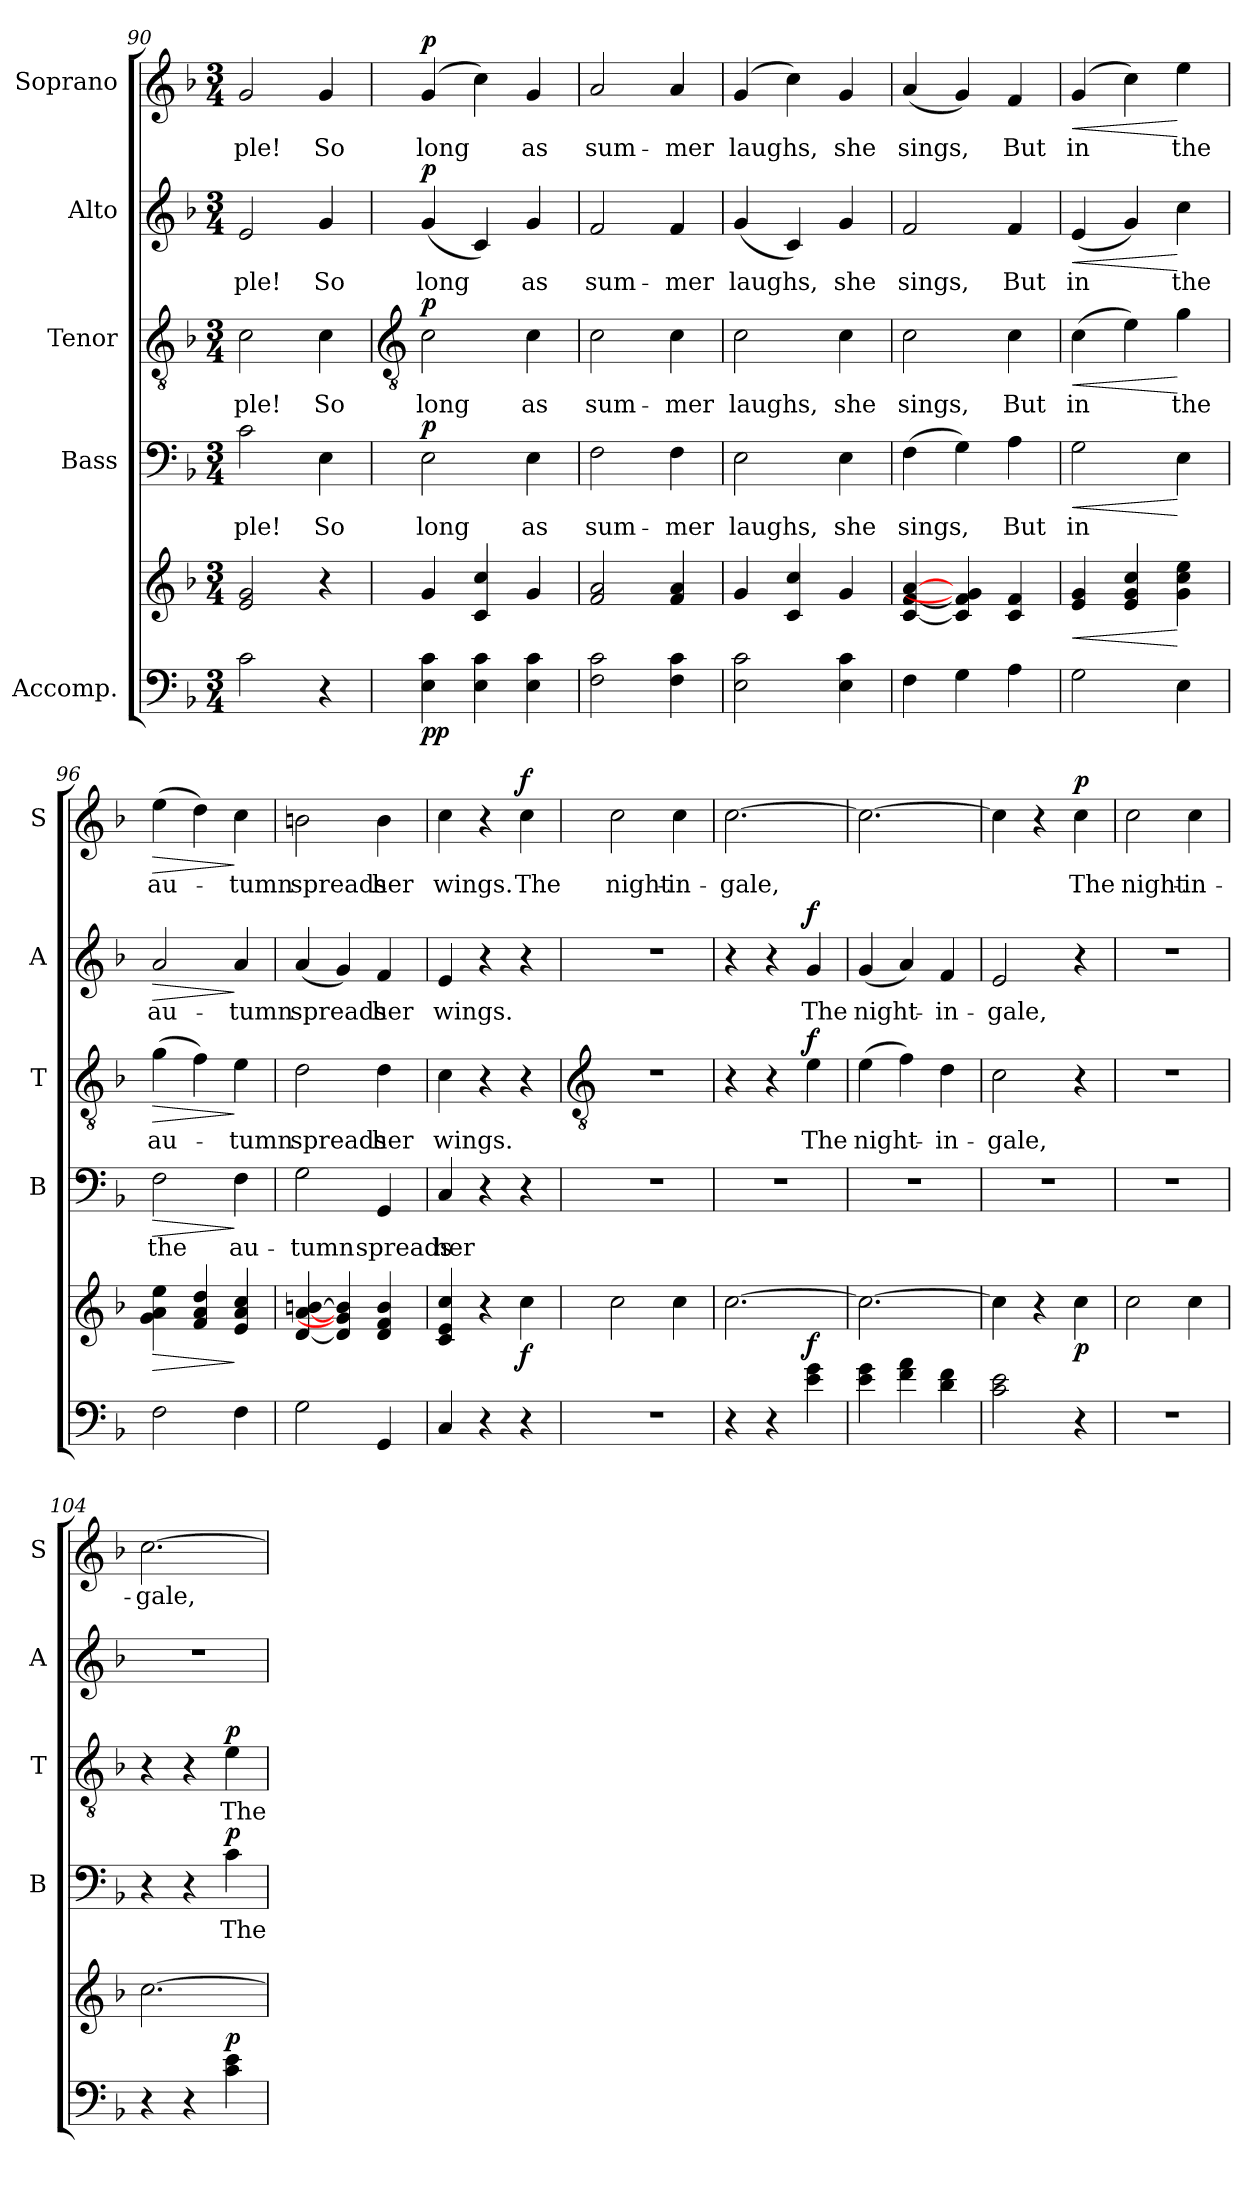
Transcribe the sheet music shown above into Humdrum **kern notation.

**kern	**kern	**dynam	**kern	**text	**dynam	**kern	**text	**dynam	**kern	**text	**dynam	**kern	**text	**dynam
*part5	*part5	*part5	*part4	*part4	*part4	*part3	*part3	*part3	*part2	*part2	*part2	*part1	*part1	*part1
*staff6	*staff5	*staff5/6	*staff4	*staff4	*staff4	*staff3	*staff3	*staff3	*staff2	*staff2	*staff2	*staff1	*staff1	*staff1
*I"Accomp.	*	*	*I"Bass	*	*	*I"Tenor	*	*	*I"Alto	*	*	*I"Soprano	*	*
*	*	*	*I'B	*	*	*I'T	*	*	*I'A	*	*	*I'S	*	*
*clefF4	*clefG2	*	*clefF4	*	*	*clefGv2	*	*	*clefG2	*	*	*clefG2	*	*
*k[b-]	*k[b-]	*	*k[b-]	*	*	*k[b-]	*	*	*k[b-]	*	*	*k[b-]	*	*
*F:	*F:	*	*F:	*	*	*F:	*	*	*F:	*	*	*F:	*	*
*M3/4	*M3/4	*	*M3/4	*	*	*M3/4	*	*	*M3/4	*	*	*M3/4	*	*
=90	=90	=90	=90	=90	=90	=90	=90	=90	=90	=90	=90	=90	=90	=90
!	!	!	!	!LO:LY:b	!	!	!LO:LY:b	!	!	!LO:LY:b	!	!	!LO:LY:b	!
2c	2e 2g	.	2c	ple!	.	2c	-ple!	.	2e	ple!	.	2g	ple!	.
!	!	!	!	!LO:LY:b	!	!	!LO:LY:b	!	!	!LO:LY:b	!	!	!LO:LY:b	!
4r	4r	.	4E	So	.	4c	So	.	4g	So	.	4g	So	.
!!LO:LB:g=z
=91	=91	=91	=91	=91	=91	=91	=91	=91	=91	=91	=91	=91	=91	=91
*	*	*	*	*	*	*clefGv2	*	*	*	*	*	*	*	*
!	!	!LO:DY:b=2	!	!LO:LY:b	!	!	!LO:LY:b	!	!	!LO:LY:b	!	!	!LO:LY:b	!
!	!	!LO:DY:n=1:b	!	!	!LO:DY:b	!	!	!LO:DY:b	!	!	!LO:DY:b	!	!	!LO:DY:b
4E 4c	4g	p p	2E	long	p	2c	long	p	(<4g	long	p	(4g	long	p
4E 4c	4c 4cc	.	.	.	.	.	.	.	4c)	.	.	4cc)	.	.
!	!	!	!	!LO:LY:b	!	!	!LO:LY:b	!	!	!LO:LY:b	!	!	!LO:LY:b	!
4E 4c	4g	.	4E	as	.	4c	as	.	4g	as	.	4g	as	.
=92	=92	=92	=92	=92	=92	=92	=92	=92	=92	=92	=92	=92	=92	=92
!	!	!	!	!LO:LY:b	!	!	!LO:LY:b	!	!	!LO:LY:b	!	!	!LO:LY:b	!
2F 2c	2f 2a	.	2F	sum-	.	2c	sum-	.	2f	sum-	.	2a	sum-	.
!	!	!	!	!LO:LY:b	!	!	!LO:LY:b	!	!	!LO:LY:b	!	!	!LO:LY:b	!
4F 4c	4f 4a	.	4F	-mer	.	4c	-mer	.	4f	-mer	.	4a	-mer	.
=93	=93	=93	=93	=93	=93	=93	=93	=93	=93	=93	=93	=93	=93	=93
!	!	!	!	!LO:LY:b	!	!	!LO:LY:b	!	!	!LO:LY:b	!	!	!LO:LY:b	!
2E 2c	4g	.	2E	laughs,	.	2c	laughs,	.	(<4g	laughs,	.	(<4g	laughs,	.
.	4c 4cc	.	.	.	.	.	.	.	4c)	.	.	4cc)	.	.
!	!	!	!	!LO:LY:b	!	!	!LO:LY:b	!	!	!LO:LY:b	!	!	!LO:LY:b	!
4E 4c	4g	.	4E	she	.	4c	she	.	4g	she	.	4g	she	.
=94	=94	=94	=94	=94	=94	=94	=94	=94	=94	=94	=94	=94	=94	=94
!	!	!	!	!LO:LY:b	!	!	!LO:LY:b	!	!	!LO:LY:b	!	!	!LO:LY:b	!
4F	[4c [4f [4a	.	(>4F	sings,	.	2c	sings,	.	2f	sings,	.	(<4a	sings,	.
4G	4c] 4f] 4g]	.	4G)	.	.	.	.	.	.	.	.	4g)	.	.
!	!	!	!	!LO:LY:b	!	!	!LO:LY:b	!	!	!LO:LY:b	!	!	!LO:LY:b	!
4A	4c 4f	.	4A	But	.	4c	But	.	4f	But	.	4f	But	.
=95	=95	=95	=95	=95	=95	=95	=95	=95	=95	=95	=95	=95	=95	=95
!	!	!LO:HP:b	!	!LO:LY:b	!LO:HP:b	!	!LO:LY:b	!LO:HP:b	!	!LO:LY:b	!LO:HP:b	!	!LO:LY:b	!LO:HP:b
2G	4e 4g	<	2G	in	<	(>4c	in	<	(<4e	in	<	(4g	in	<
.	4e 4g 4cc	.	.	.	.	4e)	.	.	4g)	.	.	4cc)	.	.
!	!	!	!	!	!	!	!LO:LY:b	!	!	!LO:LY:b	!	!	!LO:LY:b	!
4E	4g 4cc 4ee	[	4E	.	[	4g	the	[	4cc	the	[	4ee	the	[
=96	=96	=96	=96	=96	=96	=96	=96	=96	=96	=96	=96	=96	=96	=96
!	!	!LO:HP:b	!	!LO:LY:b	!LO:HP:b	!	!LO:LY:b	!LO:HP:b	!	!LO:LY:b	!LO:HP:b	!	!LO:LY:b	!LO:HP:b
2F	4g 4a 4ee	>	2F	the	>	(>4g	au-	>	2a	au-	>	(>4ee	au-	>
.	4f 4a 4dd	.	.	.	.	4f)	.	.	.	.	.	4dd)	.	.
!	!	!	!	!LO:LY:b	!	!	!LO:LY:b	!	!	!LO:LY:b	!	!	!LO:LY:b	!
4F	4e 4a 4cc	]	4F	au-	]	4e	tumn	]	4a	-tumn	]	4cc	tumn	]
=97	=97	=97	=97	=97	=97	=97	=97	=97	=97	=97	=97	=97	=97	=97
!	!	!	!	!LO:LY:b	!	!	!LO:LY:b	!	!	!LO:LY:b	!	!	!LO:LY:b	!
2G	[4d [4a [4bn	.	2G	-tumn	.	2d	spreads	.	(<4a	spreads	.	2bn	spreads	.
.	4d] 4g] 4b]	.	.	.	.	.	.	.	4g)	.	.	.	.	.
!	!	!	!	!LO:LY:b	!	!	!LO:LY:b	!	!	!LO:LY:b	!	!	!LO:LY:b	!
4GG	4d 4f 4b	.	4GG	spreads	.	4d	her	.	4f	her	.	4b	her	.
=98	=98	=98	=98	=98	=98	=98	=98	=98	=98	=98	=98	=98	=98	=98
!	!	!	!	!LO:LY:b	!	!	!LO:LY:b	!	!	!LO:LY:b	!	!	!LO:LY:b	!
4C	4c 4e 4cc	.	4C	her	.	4c	wings.	.	4e	wings.	.	4cc	wings.	.
4r	4r	.	4r	.	.	4r	.	.	4r	.	.	4r	.	.
!	!	!LO:DY:b	!	!	!	!	!	!	!	!	!	!	!LO:LY:b	!LO:DY:b
4r	4cc	f	4r	.	.	4r	.	.	4r	.	.	4cc	The	f
!!LO:LB:g=z
=99	=99	=99	=99	=99	=99	=99	=99	=99	=99	=99	=99	=99	=99	=99
*	*	*	*	*	*	*clefGv2	*	*	*	*	*	*	*	*
!LO:N:vis=1	!	!	!LO:N:vis=1	!	!	!LO:N:vis=1	!	!	!LO:N:vis=1	!	!	!	!LO:LY:b	!
2.r	2cc	.	2.r	.	.	2.r	.	.	2.r	.	.	2cc	night-	.
!	!	!	!	!	!	!	!	!	!	!	!	!	!LO:LY:b	!
.	4cc	.	.	.	.	.	.	.	.	.	.	4cc	-in-	.
=100	=100	=100	=100	=100	=100	=100	=100	=100	=100	=100	=100	=100	=100	=100
!	!	!	!LO:N:vis=1	!	!	!	!	!	!	!	!	!	!LO:LY:b	!
4r	[2.cc	.	2.r	.	.	4r	.	.	4r	.	.	[2.cc	-gale,	.
4r	.	.	.	.	.	4r	.	.	4r	.	.	.	.	.
!	!	!LO:DY:a=2	!	!	!	!	!LO:LY:b	!LO:DY:b	!	!LO:LY:b	!LO:DY:b	!	!	!
4e 4g	.	f	.	.	.	4e	The	f	4g	The	f	.	.	.
=101	=101	=101	=101	=101	=101	=101	=101	=101	=101	=101	=101	=101	=101	=101
!	!	!	!LO:N:vis=1	!	!	!	!LO:LY:b	!	!	!LO:LY:b	!	!	!	!
4e 4g	2.cc_	.	2.r	.	.	(>4e	night-	.	(<4g	night-	.	2.cc_	.	.
4f 4a	.	.	.	.	.	4f)	.	.	4a)	.	.	.	.	.
!	!	!	!	!	!	!	!LO:LY:b	!	!	!LO:LY:b	!	!	!	!
4d 4f	.	.	.	.	.	4d	in-	.	4f	in-	.	.	.	.
=102	=102	=102	=102	=102	=102	=102	=102	=102	=102	=102	=102	=102	=102	=102
!	!	!	!LO:N:vis=1	!	!	!	!LO:LY:b	!	!	!LO:LY:b	!	!	!	!
2c 2e	4cc]	.	2.r	.	.	2c	-gale,	.	2e	-gale,	.	4cc]	.	.
.	4r	.	.	.	.	.	.	.	.	.	.	4r	.	.
!	!	!LO:DY:b	!	!	!	!	!	!	!	!	!	!	!LO:LY:b	!LO:DY:b
4r	4cc	p	.	.	.	4r	.	.	4r	.	.	4cc	The	p
=103	=103	=103	=103	=103	=103	=103	=103	=103	=103	=103	=103	=103	=103	=103
!LO:N:vis=1	!	!	!LO:N:vis=1	!	!	!LO:N:vis=1	!	!	!LO:N:vis=1	!	!	!	!LO:LY:b	!
2.r	2cc	.	2.r	.	.	2.r	.	.	2.r	.	.	2cc	night-	.
!	!	!	!	!	!	!	!	!	!	!	!	!	!LO:LY:b	!
.	4cc	.	.	.	.	.	.	.	.	.	.	4cc	-in-	.
=104	=104	=104	=104	=104	=104	=104	=104	=104	=104	=104	=104	=104	=104	=104
!	!	!	!	!	!	!	!	!	!LO:N:vis=1	!	!	!	!LO:LY:b	!
4r	[2.cc	.	4r	.	.	4r	.	.	2.r	.	.	[2.cc	-gale,	.
4r	.	.	4r	.	.	4r	.	.	.	.	.	.	.	.
!	!	!LO:DY:a=2	!	!LO:LY:b	!LO:DY:b	!	!LO:LY:b	!LO:DY:b	!	!	!	!	!	!
4c\ 4e\	.	p	4c	The	p	4e	The	p	.	.	.	.	.	.
=	=	=	=	=	=	=	=	=	=	=	=	=	=	=
*-	*-	*-	*-	*-	*-	*-	*-	*-	*-	*-	*-	*-	*-	*-
